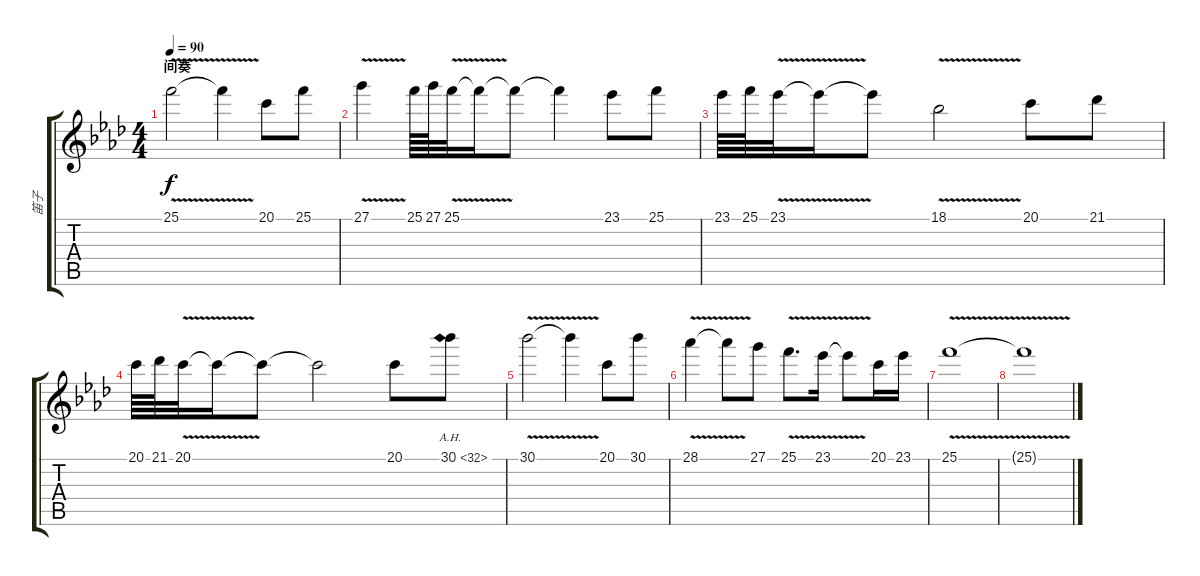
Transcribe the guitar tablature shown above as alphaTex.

\track ("笛子" "笛子") {instrument panflute bank 1}
\staff {score tabs}
\tuning (E4 B3 G3 D3 A2 E2) {hide}
\ts (4 4)
\section ("" "间奏")
\tempo 90
\clef g2
\ks ab
25.1{v}.2{dy f} 25.1{t}.4 20.1.8 25.1.8 |
27.1{v}.4 25.1.64 27.1.64 25.1{v}.32 25.1{t}.16 25.1{t}.8 25.1{t}.4 23.1.8 25.1.8 |
23.1.64 25.1.64 23.1{v}.32 23.1{t}.16 23.1{t}.8 18.1{v}.2 20.1.8 21.1.8 |
20.1.64 21.1.64 20.1{v}.32 20.1{t}.16 20.1{t}.8 20.1{t}.2 20.1.8 30.1{ah 2}.8 |
30.1{v}.2 30.1{t}.4 20.1.8 30.1.8 |
28.1{v}.4 28.1{t}.8 27.1.8 25.1{v}.8{d} 23.1{v}.16 23.1{t}.8 20.1.16 23.1.16 |
25.1{v}.1 |
25.1{t}.1{volume 6}
